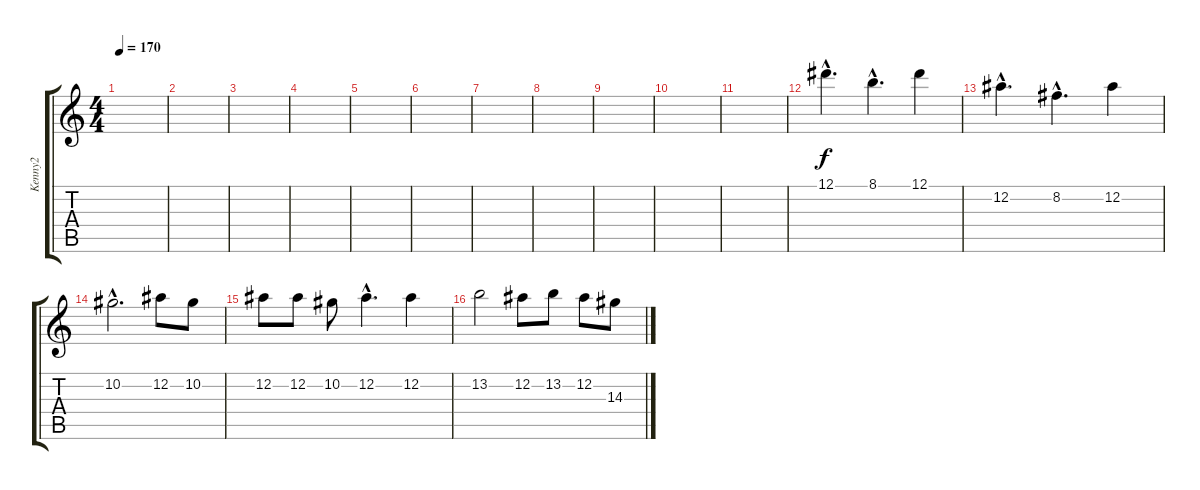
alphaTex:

\track ("Kenny2" "Kenny2") {instrument distortionguitar}
\staff {score tabs}
\tuning (Eb4 Bb3 Gb3 Db3 Ab2 Eb2) {hide}
\ts (4 4)
\tempo 170
\clef g2
\ks c
|
|
|
|
|
|
|
|
|
|
|
12.1{hac}.4{d} 8.1{hac}.4{d} 12.1.4 |
12.2{hac}.4{d} 8.2{hac}.4{d} 12.2.4 |
10.2{hac}.2{d} 12.2.8 10.2.8 |
12.2.8 12.2.8 10.2.8 12.2{hac}.4{d} 12.2.4 |
13.2.2 12.2.8 13.2.8 12.2.8 14.3.8
